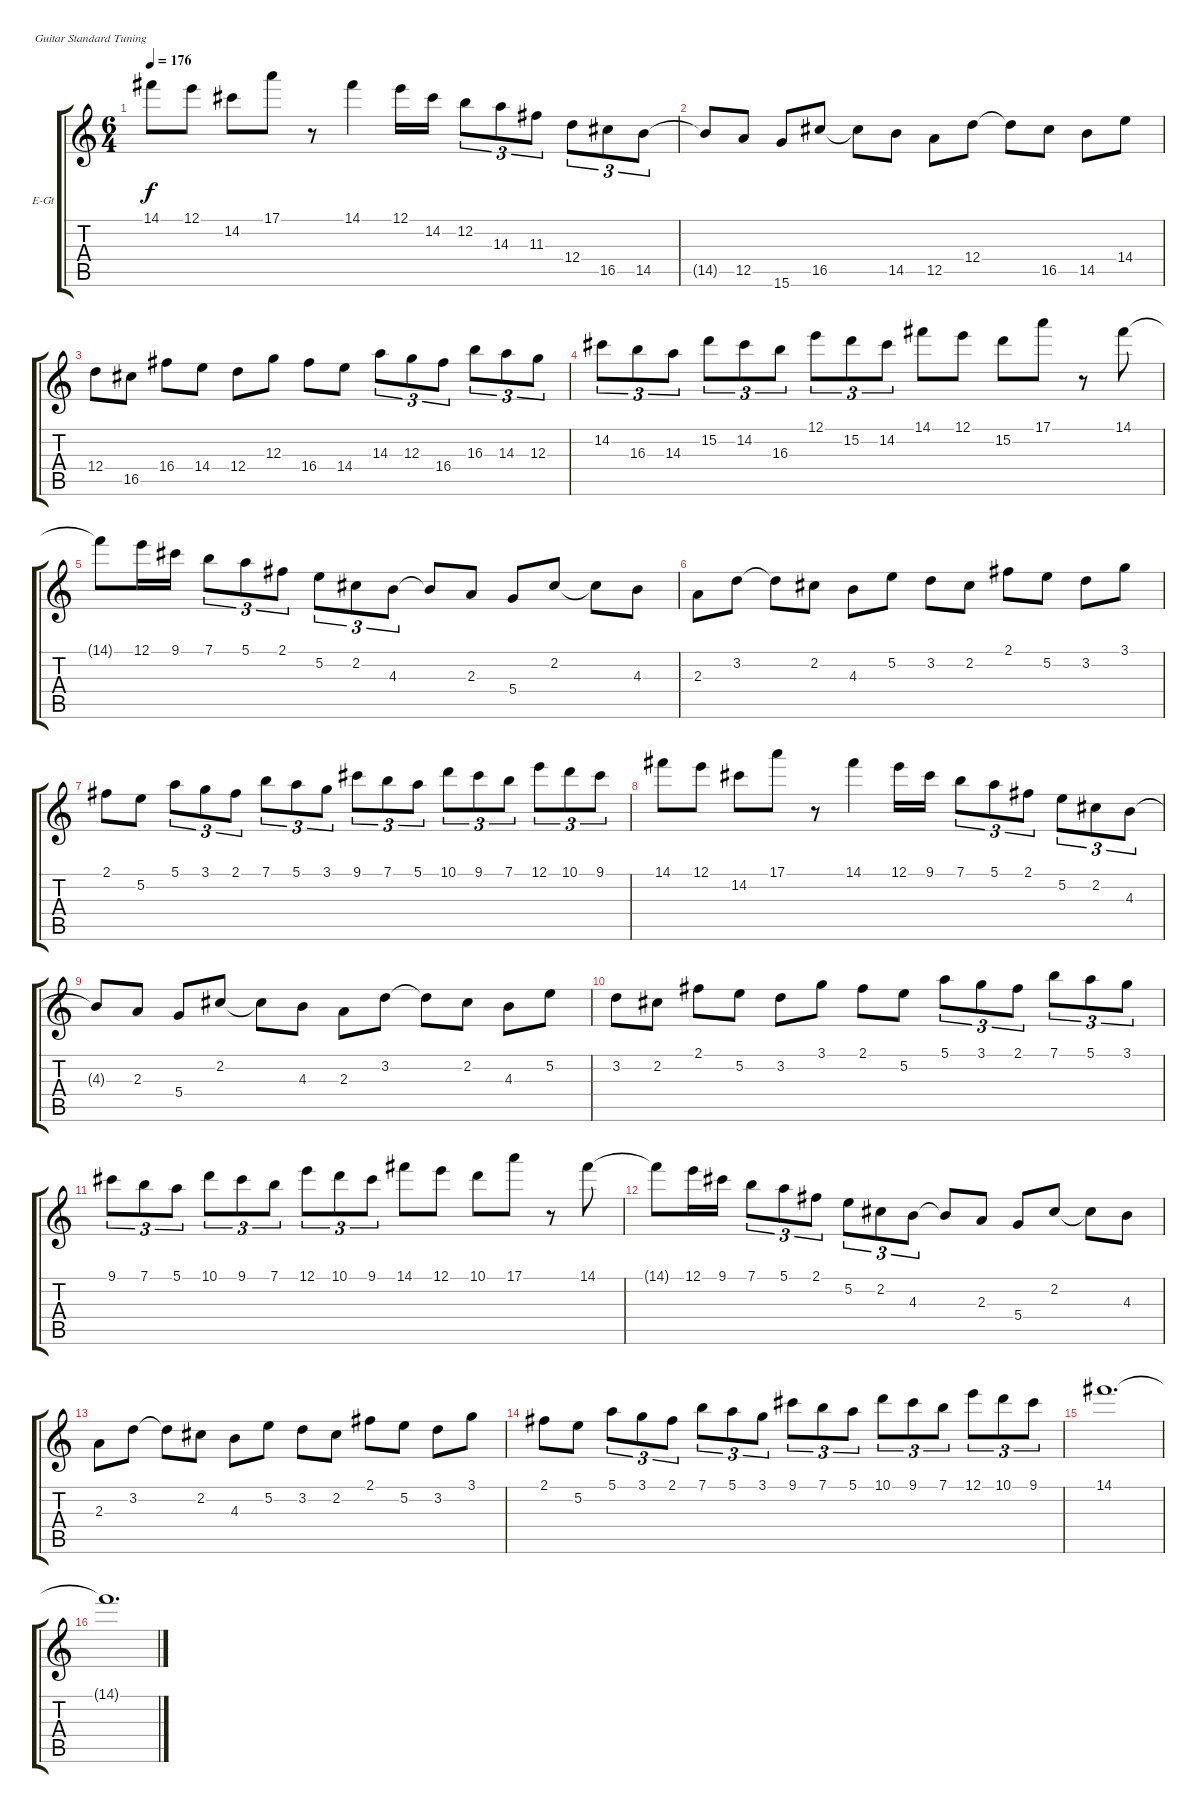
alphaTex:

\bracketExtendMode groupsimilarinstruments
\firstSystemTrackNameOrientation horizontal
\otherSystemsTrackNameOrientation horizontal
\track ("Guitar" "E-Gt") {instrument overdrivenguitar}
\staff {score tabs}
\tuning (E4 B3 G3 D3 A2 E2)
\ts (6 4)
\tempo 176
\clef g2
\ks c
14.1.8{dy f} 12.1.8 14.2.8 17.1.8 r.8 14.1.4 12.1.16 14.2.16 12.2.8{tu (3 2)} 14.3.8{tu (3 2)} 11.3.8{tu (3 2)} 12.4.8{tu (3 2)} 16.5.8{tu (3 2)} 14.5.8{tu (3 2)} |
14.5{t}.8 12.5.8 15.6.8 16.5.8 16.5{t}.8 14.5.8 12.5.8 12.4.8 12.4{t}.8 16.5.8 14.5.8 14.4.8 |
12.4.8 16.5.8 16.4.8 14.4.8 12.4.8 12.3.8 16.4.8 14.4.8 14.3.8{tu (3 2)} 12.3.8{tu (3 2)} 16.4.8{tu (3 2)} 16.3.8{tu (3 2)} 14.3.8{tu (3 2)} 12.3.8{tu (3 2)} |
14.2.8{tu (3 2)} 16.3.8{tu (3 2)} 14.3.8{tu (3 2)} 15.2.8{tu (3 2)} 14.2.8{tu (3 2)} 16.3.8{tu (3 2)} 12.1.8{tu (3 2)} 15.2.8{tu (3 2)} 14.2.8{tu (3 2)} 14.1.8 12.1.8 15.2.8 17.1.8 r.8 14.1.8 |
14.1{t}.8 12.1.16 9.1.16 7.1.8{tu (3 2)} 5.1.8{tu (3 2)} 2.1.8{tu (3 2)} 5.2.8{tu (3 2)} 2.2.8{tu (3 2)} 4.3.8{tu (3 2)} 4.3{t}.8 2.3.8 5.4.8 2.2.8 2.2{t}.8 4.3.8 |
2.3.8 3.2.8 3.2{t}.8 2.2.8 4.3.8 5.2.8 3.2.8 2.2.8 2.1.8 5.2.8 3.2.8 3.1.8 |
2.1.8 5.2.8 5.1.8{tu (3 2)} 3.1.8{tu (3 2)} 2.1.8{tu (3 2)} 7.1.8{tu (3 2)} 5.1.8{tu (3 2)} 3.1.8{tu (3 2)} 9.1.8{tu (3 2)} 7.1.8{tu (3 2)} 5.1.8{tu (3 2)} 10.1.8{tu (3 2)} 9.1.8{tu (3 2)} 7.1.8{tu (3 2)} 12.1.8{tu (3 2)} 10.1.8{tu (3 2)} 9.1.8{tu (3 2)} |
14.1.8 12.1.8 14.2.8 17.1.8 r.8 14.1.4 12.1.16 9.1.16 7.1.8{tu (3 2)} 5.1.8{tu (3 2)} 2.1.8{tu (3 2)} 5.2.8{tu (3 2)} 2.2.8{tu (3 2)} 4.3.8{tu (3 2)} |
4.3{t}.8 2.3.8 5.4.8 2.2.8 2.2{t}.8 4.3.8 2.3.8 3.2.8 3.2{t}.8 2.2.8 4.3.8 5.2.8 |
3.2.8 2.2.8 2.1.8 5.2.8 3.2.8 3.1.8 2.1.8 5.2.8 5.1.8{tu (3 2)} 3.1.8{tu (3 2)} 2.1.8{tu (3 2)} 7.1.8{tu (3 2)} 5.1.8{tu (3 2)} 3.1.8{tu (3 2)} |
9.1.8{tu (3 2)} 7.1.8{tu (3 2)} 5.1.8{tu (3 2)} 10.1.8{tu (3 2)} 9.1.8{tu (3 2)} 7.1.8{tu (3 2)} 12.1.8{tu (3 2)} 10.1.8{tu (3 2)} 9.1.8{tu (3 2)} 14.1.8 12.1.8 10.1.8 17.1.8 r.8 14.1.8 |
14.1{t}.8 12.1.16 9.1.16 7.1.8{tu (3 2)} 5.1.8{tu (3 2)} 2.1.8{tu (3 2)} 5.2.8{tu (3 2)} 2.2.8{tu (3 2)} 4.3.8{tu (3 2)} 4.3{t}.8 2.3.8 5.4.8 2.2.8 2.2{t}.8 4.3.8 |
2.3.8 3.2.8 3.2{t}.8 2.2.8 4.3.8 5.2.8 3.2.8 2.2.8 2.1.8 5.2.8 3.2.8 3.1.8 |
2.1.8 5.2.8 5.1.8{tu (3 2)} 3.1.8{tu (3 2)} 2.1.8{tu (3 2)} 7.1.8{tu (3 2)} 5.1.8{tu (3 2)} 3.1.8{tu (3 2)} 9.1.8{tu (3 2)} 7.1.8{tu (3 2)} 5.1.8{tu (3 2)} 10.1.8{tu (3 2)} 9.1.8{tu (3 2)} 7.1.8{tu (3 2)} 12.1.8{tu (3 2)} 10.1.8{tu (3 2)} 9.1.8{tu (3 2)} |
14.1.1{d} |
14.1{t}.1{d}
